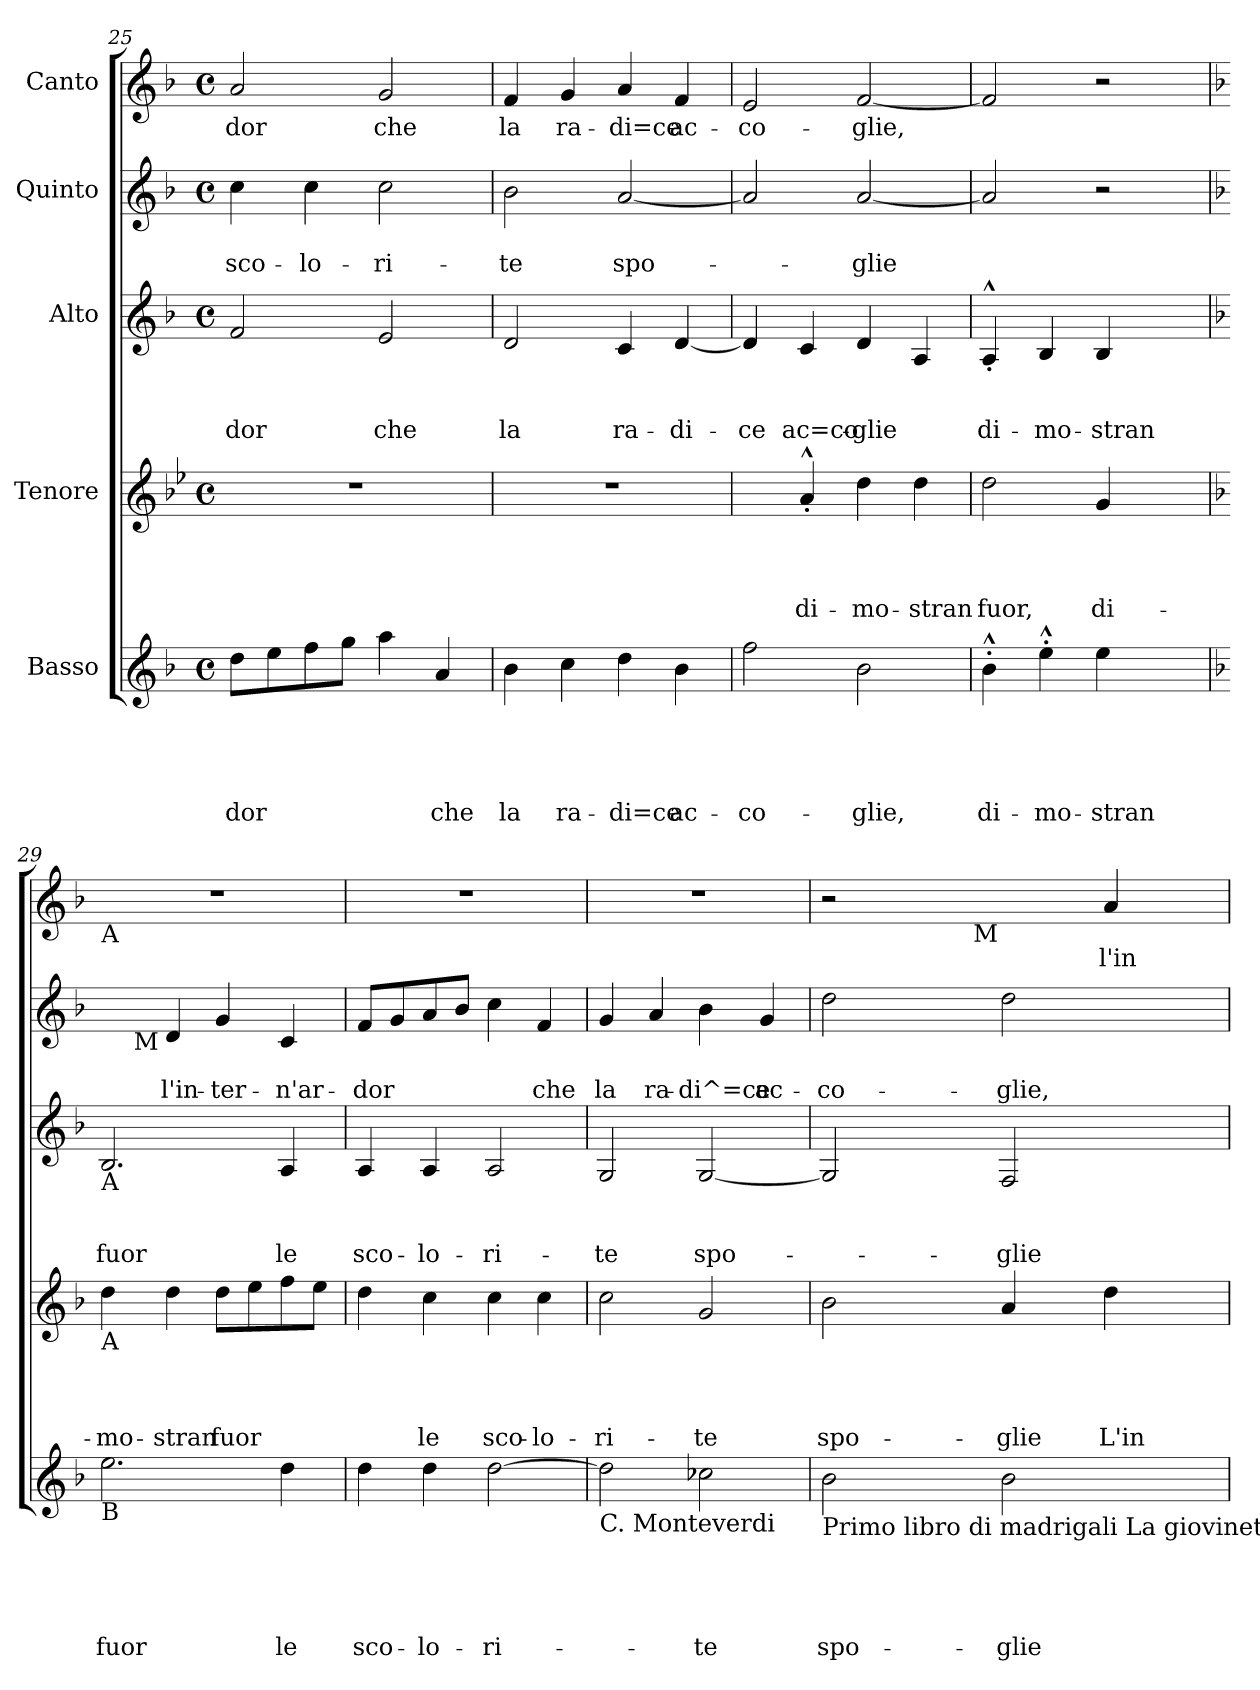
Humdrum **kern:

**kern	**text	**text	**text	**text	**text	**kern	**text	**text	**text	**text	**kern	**text	**text	**text	**kern	**text	**text	**kern	**text
*part5	*part5	*part5	*part5	*part5	*part5	*part4	*part4	*part4	*part4	*part4	*part3	*part3	*part3	*part3	*part2	*part2	*part2	*part1	*part1
*staff5	*staff5	*staff5	*staff5	*staff5	*staff5	*staff4	*staff4	*staff4	*staff4	*staff4	*staff3	*staff3	*staff3	*staff3	*staff2	*staff2	*staff2	*staff1	*staff1
*I"Basso	*	*	*	*	*	*I"Tenore	*	*	*	*	*I"Alto	*	*	*	*I"Quinto	*	*	*I"Canto	*
*clefG2	*	*	*	*	*	*clefG2	*	*	*	*	*clefG2	*	*	*	*clefG2	*	*	*clefG2	*
*k[b-]	*	*	*	*	*	*k[b-e-]	*	*	*	*	*k[b-]	*	*	*	*k[b-]	*	*	*k[b-]	*
*F:	*	*	*	*	*	*B-:	*	*	*	*	*F:	*	*	*	*F:	*	*	*F:	*
*M4/4	*	*	*	*	*	*M4/4	*	*	*	*	*M4/4	*	*	*	*M4/4	*	*	*M4/4	*
*met(c)	*	*	*	*	*	*met(c)	*	*	*	*	*met(c)	*	*	*	*met(c)	*	*	*met(c)	*
=25	=25	=25	=25	=25	=25	=25	=25	=25	=25	=25	=25	=25	=25	=25	=25	=25	=25	=25	=25
!	!	!	!	!	!LO:LY:b	!	!	!	!	!	!	!	!	!LO:LY:b	!	!	!LO:LY:b	!	!LO:LY:b
8dd\L	.	.	.	.	-dor	1r	.	.	.	.	2f/	.	.	-dor	4cc\	.	sco-	2a/	-dor
8ee\	.	.	.	.	.	.	.	.	.	.	.	.	.	.	.	.	.	.	.
!	!	!	!	!	!	!	!	!	!	!	!	!	!	!	!	!	!LO:LY:b	!	!
8ff\	.	.	.	.	.	.	.	.	.	.	.	.	.	.	4cc\	.	-lo-	.	.
8gg\J	.	.	.	.	.	.	.	.	.	.	.	.	.	.	.	.	.	.	.
!	!	!	!	!	!	!	!	!	!	!	!	!	!	!LO:LY:b	!	!	!LO:LY:b	!	!LO:LY:b
4aa\	.	.	.	.	.	.	.	.	.	.	2e/	.	.	che	2cc\	.	-ri-	2g/	che
!	!	!	!	!	!LO:LY:b	!	!	!	!	!	!	!	!	!	!	!	!	!	!
4a/	.	.	.	.	che	.	.	.	.	.	.	.	.	.	.	.	.	.	.
=26	=26	=26	=26	=26	=26	=26	=26	=26	=26	=26	=26	=26	=26	=26	=26	=26	=26	=26	=26
!	!	!	!	!	!LO:LY:b	!	!	!	!	!	!	!	!	!LO:LY:b	!	!	!LO:LY:b	!	!LO:LY:b
4b-\	.	.	.	.	la	1r	.	.	.	.	2d/	.	.	la	2b-\	.	-te	4f/	la
!	!	!	!	!	!LO:LY:b	!	!	!	!	!	!	!	!	!	!	!	!	!	!LO:LY:b
4cc\	.	.	.	.	ra-	.	.	.	.	.	.	.	.	.	.	.	.	4g/	ra-
!	!	!	!	!	!LO:LY:b	!	!	!	!	!	!	!	!	!LO:LY:b	!	!	!LO:LY:b	!	!LO:LY:b
4dd\	.	.	.	.	-di=ce	.	.	.	.	.	4c/	.	.	ra-	[<2a/	.	spo-	4a/	-di=ce
!	!	!	!	!	!LO:LY:b	!	!	!	!	!	!	!	!	!LO:LY:b	!	!	!	!	!LO:LY:b
4b-\	.	.	.	.	ac-	.	.	.	.	.	[<4d/	.	.	-di-	.	.	.	4f/	ac-
=27	=27	=27	=27	=27	=27	=27	=27	=27	=27	=27	=27	=27	=27	=27	=27	=27	=27	=27	=27
!	!	!	!	!	!LO:LY:b	!	!	!	!	!	!	!	!	!LO:LY:b	!	!	!	!	!LO:LY:b
2ff\	.	.	.	.	-co-	4ryy	.	.	.	.	4d/]	.	.	-ce	2a/]	.	.	2e/	-co-
!	!	!	!	!	!	!	!	!	!	!LO:LY:b	!	!	!	!LO:LY:b	!	!	!	!	!
.	.	.	.	.	.	4a^^<'</	.	.	.	di-	4c/	.	.	ac=co-	.	.	.	.	.
!	!	!	!	!	!LO:LY:b	!	!	!	!	!LO:LY:b	!	!	!	!LO:LY:b	!	!	!LO:LY:b	!	!LO:LY:b
2b-\	.	.	.	.	-glie,	4dd\	.	.	.	-mo-	4d/	.	.	-glie	[<2a/	.	-glie	[<2f/	-glie,
!	!	!	!	!	!	!	!	!	!	!LO:LY:b	!	!	!	!	!	!	!	!	!
.	.	.	.	.	.	4dd\	.	.	.	-stran	4A/	.	.	.	.	.	.	.	.
=28	=28	=28	=28	=28	=28	=28	=28	=28	=28	=28	=28	=28	=28	=28	=28	=28	=28	=28	=28
!	!	!	!	!	!LO:LY:b	!	!	!	!	!LO:LY:b	!	!	!	!LO:LY:b	!	!	!	!	!
4b-^^>'>\	.	.	.	.	di-	2dd\	.	.	.	fuor,	4A^^<'</	.	.	di-	2a/]	.	.	2f/]	.
!	!	!	!	!	!LO:LY:b	!	!	!	!	!	!	!	!	!LO:LY:b	!	!	!	!	!
4ee^^>'>\	.	.	.	.	-mo-	.	.	.	.	.	4B-/	.	.	-mo-	.	.	.	.	.
!	!	!	!	!	!LO:LY:b	!	!	!	!	!LO:LY:b	!	!	!	!LO:LY:b	!	!	!	!	!
4ee\	.	.	.	.	-stran	4g/	.	.	.	di-	4B-/	.	.	-stran	2r	.	.	2r	.
4ryy	.	.	.	.	.	4ryy	.	.	.	.	4ryy	.	.	.	.	.	.	.	.
!!LO:PB:g=z
=29	=29	=29	=29	=29	=29	=29	=29	=29	=29	=29	=29	=29	=29	=29	=29	=29	=29	=29	=29
*	*	*	*	*	*	*k[b-]	*	*	*	*	*	*	*	*	*	*	*	*	*
*	*	*	*	*	*	*F:	*	*	*	*	*	*	*	*	*	*	*	*	*
!	!	!	!	!	!	!	!	!	!	!	!	!	!	!	!	!	!	!LO:TX:b:t=A	!
!	!	!	!	!	!	!	!	!	!	!	!	!	!	!	!LO:TX:b:t=A	!	!	!	!
!	!	!	!	!	!	!	!	!	!	!	!LO:TX:b:t=A	!	!	!	!	!	!	!	!
!	!	!	!	!	!	!LO:TX:b:t=A	!	!	!	!	!	!	!	!	!	!	!	!	!
!LO:TX:b:t=B	!	!	!	!	!	!	!	!	!	!	!	!	!	!	!	!	!	!	!
!	!	!	!	!	!LO:LY:b	!	!	!	!	!LO:LY:b	!	!	!	!LO:LY:b	!	!	!	!	!
*	*	*	*	*	*	*	*	*	*	*	*	*	*	*	*^	*	*	*	*
2.ee\	.	.	.	.	fuor	4dd\	.	.	.	-mo-	2.B-/	.	.	fuor	4ryy	8ryy	.	.	1r	.
!	!	!	!	!	!	!	!	!	!	!	!	!	!	!	!	!LO:TX:b:t=M	!	!	!	!
.	.	.	.	.	.	.	.	.	.	.	.	.	.	.	.	2..ryy	.	.	.	.
!	!	!	!	!	!	!	!	!	!	!LO:LY:b	!	!	!	!	!	!	!	!LO:LY:b	!	!
.	.	.	.	.	.	4dd\	.	.	.	-stran	.	.	.	.	4d/	.	.	l'in-	.	.
!	!	!	!	!	!	!	!	!	!	!LO:LY:b	!	!	!	!	!	!	!	!LO:LY:b	!	!
.	.	.	.	.	.	8dd\L	.	.	.	fuor	.	.	.	.	4g/	.	.	-ter-	.	.
.	.	.	.	.	.	8ee\	.	.	.	.	.	.	.	.	.	.	.	.	.	.
!	!	!	!	!	!LO:LY:b	!	!	!	!	!	!	!	!	!LO:LY:b	!	!	!	!LO:LY:b	!	!
4dd\	.	.	.	.	le	8ff\	.	.	.	.	4A/	.	.	le	4c/	.	.	-n'ar-	.	.
.	.	.	.	.	.	8ee\J	.	.	.	.	.	.	.	.	.	.	.	.	.	.
=30	=30	=30	=30	=30	=30	=30	=30	=30	=30	=30	=30	=30	=30	=30	=30	=30	=30	=30	=30	=30
!	!	!	!	!	!LO:LY:b	!	!	!	!	!	!	!	!	!LO:LY:b	!	!	!	!LO:LY:b	!	!
*	*	*	*	*	*	*	*	*	*	*	*	*	*	*	*v	*v	*	*	*	*
4dd\	.	.	.	.	sco-	4dd\	.	.	.	.	4A/	.	.	sco-	8f/L	.	-dor	1r	.
.	.	.	.	.	.	.	.	.	.	.	.	.	.	.	8g/	.	.	.	.
!	!	!	!	!	!LO:LY:b	!	!	!	!	!LO:LY:b	!	!	!	!LO:LY:b	!	!	!	!	!
4dd\	.	.	.	.	-lo-	4cc\	.	.	.	le	4A/	.	.	-lo-	8a/	.	.	.	.
.	.	.	.	.	.	.	.	.	.	.	.	.	.	.	8b-/J	.	.	.	.
!	!	!	!	!	!LO:LY:b	!	!	!	!	!LO:LY:b	!	!	!	!LO:LY:b	!	!	!	!	!
[>2dd\	.	.	.	.	-ri-	4cc\	.	.	.	sco-	2A/	.	.	-ri-	4cc\	.	.	.	.
!	!	!	!	!	!	!	!	!	!	!LO:LY:b	!	!	!	!	!	!	!LO:LY:b	!	!
.	.	.	.	.	.	4cc\	.	.	.	-lo-	.	.	.	.	4f/	.	che	.	.
=31	=31	=31	=31	=31	=31	=31	=31	=31	=31	=31	=31	=31	=31	=31	=31	=31	=31	=31	=31
!LO:TX:b:t=C. Monteverdi	!	!	!	!	!	!	!	!	!	!	!	!	!	!	!	!	!	!	!
!	!	!	!	!	!	!	!	!	!	!LO:LY:b	!	!	!	!LO:LY:b	!	!	!LO:LY:b	!	!
2dd\]	.	.	.	.	.	2cc\	.	.	.	-ri-	2G/	.	.	-te	4g/	.	la	1r	.
!	!	!	!	!	!	!	!	!	!	!	!	!	!	!	!	!	!LO:LY:b	!	!
.	.	.	.	.	.	.	.	.	.	.	.	.	.	.	4a/	.	ra-	.	.
!	!	!	!	!	!LO:LY:b	!	!	!	!	!LO:LY:b	!	!	!	!LO:LY:b	!	!	!LO:LY:b	!	!
2cc-X\	.	.	.	.	-te	2g/	.	.	.	-te	[<2G/	.	.	spo-	4b-\	.	-di^=ce	.	.
!	!	!	!	!	!	!	!	!	!	!	!	!	!	!	!	!	!LO:LY:b	!	!
.	.	.	.	.	.	.	.	.	.	.	.	.	.	.	4g/	.	ac-	.	.
=32	=32	=32	=32	=32	=32	=32	=32	=32	=32	=32	=32	=32	=32	=32	=32	=32	=32	=32	=32
!LO:TX:b:t=Primo libro di madrigali La giovinetta	!	!	!	!	!	!	!	!	!	!	!	!	!	!	!	!	!	!	!
!	!	!	!	!	!LO:LY:b	!	!	!	!	!LO:LY:b	!	!	!	!	!	!	!LO:LY:b	!	!
*	*	*	*	*	*	*	*	*	*	*	*	*	*	*	*	*	*	*^	*
2b-\	.	.	.	.	spo-	2b-\	.	.	.	spo-	2G/]	.	.	.	2dd\	.	-co-	2r	4...ryy	.
!	!	!	!	!	!	!	!	!	!	!	!	!	!	!	!	!	!	!	!LO:TX:b:t=M	!
.	.	.	.	.	.	.	.	.	.	.	.	.	.	.	.	.	.	.	2ryy	.
!	!	!	!	!	!LO:LY:b	!	!	!	!	!LO:LY:b	!	!	!	!LO:LY:b	!	!	!LO:LY:b	!	!	!
2b-\	.	.	.	.	-glie	4a/	.	.	.	-glie	2F/	.	.	-glie	2dd\	.	-glie,	4ryy	.	.
!	!	!	!	!	!	!	!	!	!	!LO:LY:b	!	!	!	!	!	!	!	!	!	!LO:LY:b
.	.	.	.	.	.	4dd\	.	.	.	L'in-	.	.	.	.	.	.	.	4a/	.	l'in-
.	.	.	.	.	.	.	.	.	.	.	.	.	.	.	.	.	.	.	32ryy	.
*	*	*	*	*	*	*	*	*	*	*	*	*	*	*	*	*	*	*v	*v	*
=	=	=	=	=	=	=	=	=	=	=	=	=	=	=	=	=	=	=	=
*-	*-	*-	*-	*-	*-	*-	*-	*-	*-	*-	*-	*-	*-	*-	*-	*-	*-	*-	*-
